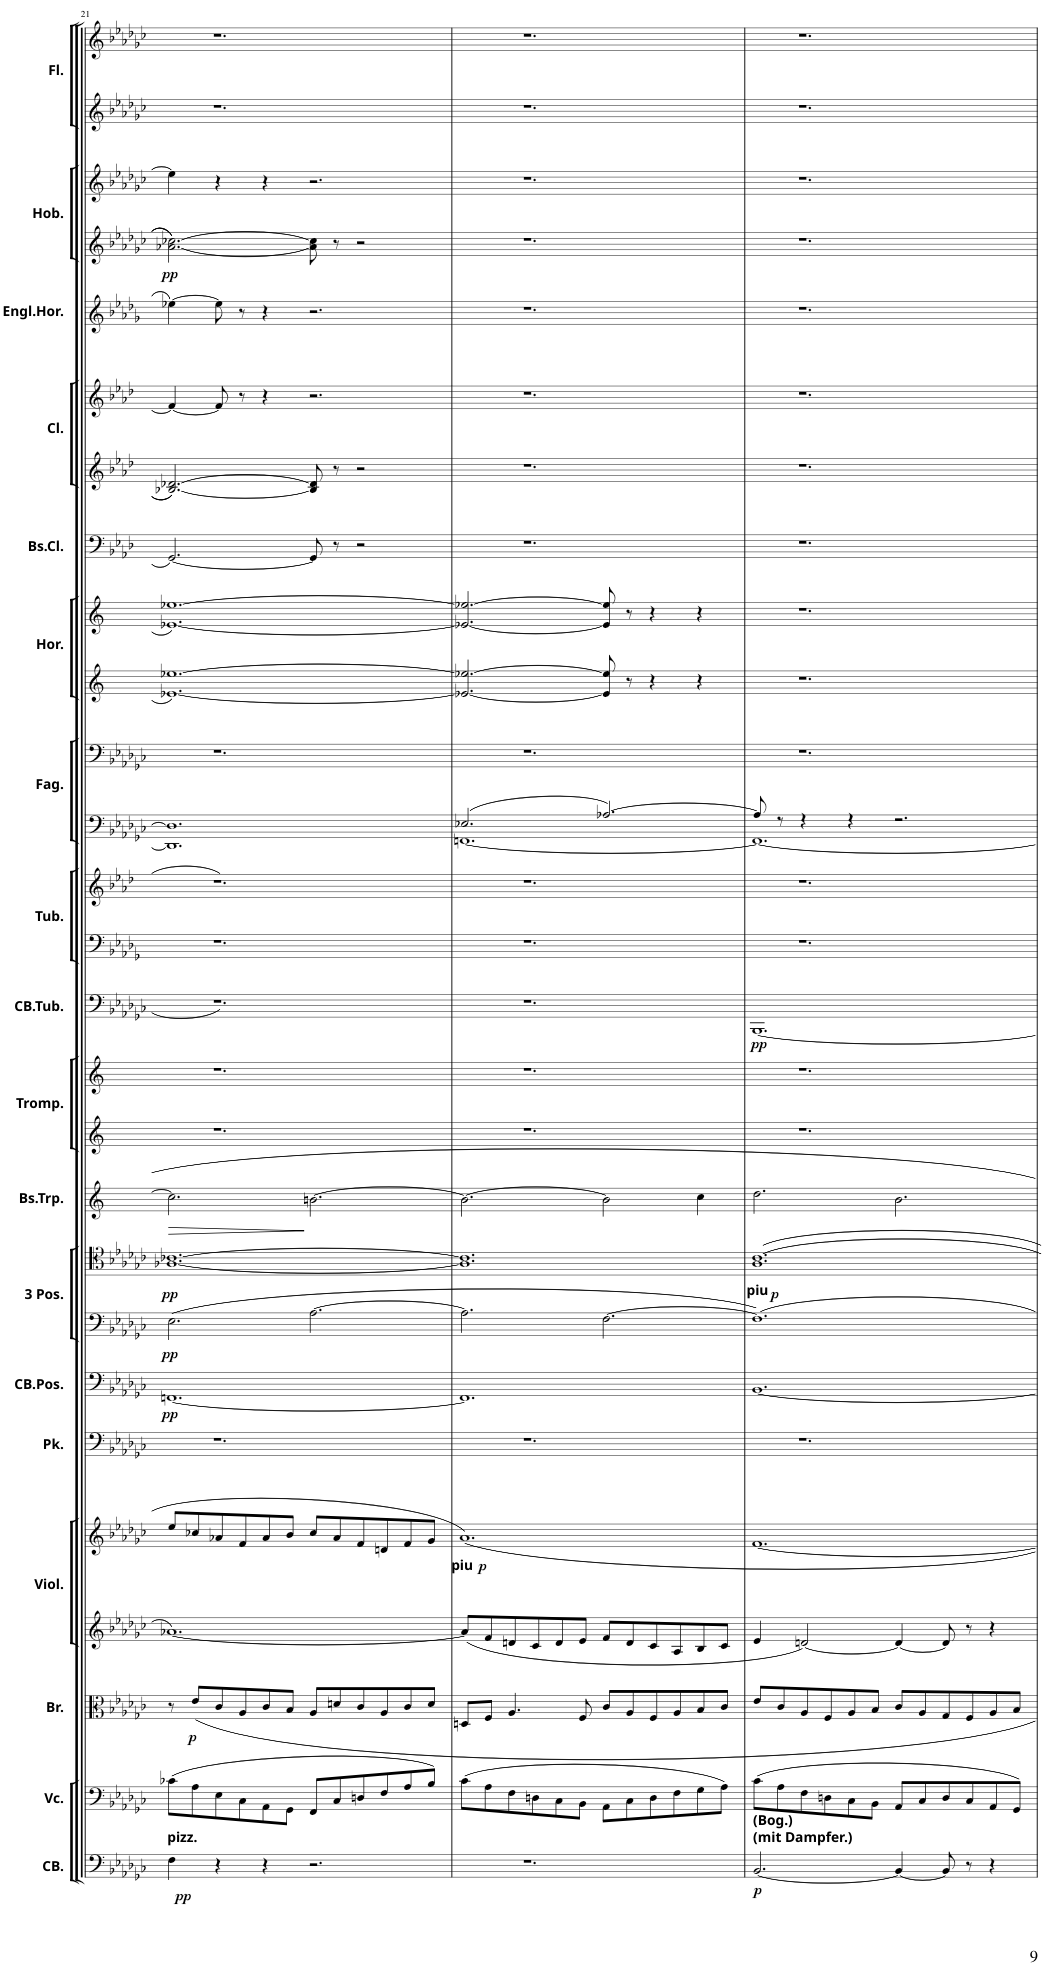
**kern	**dynam	**kern	**kern	**dynam	**kern	**kern	**dynam	**kern	**kern	**dynam	**kern	**dynam	**kern	**dynam	**kern	**dynam	**kern	**kern	**kern	**dynam	**kern	**kern	**kern	**kern	**kern	**kern	**kern	**kern	**kern	**kern	**kern	**dynam	**kern	**kern	**kern
*part27	*part27	*part26	*part25	*part25	*part24	*part23	*part23	*part22	*part21	*part21	*part20	*part20	*part19	*part19	*part18	*part18	*part17	*part16	*part15	*part15	*part14	*part13	*part12	*part11	*part10	*part9	*part8	*part7	*part6	*part5	*part4	*part4	*part3	*part2	*part1
*staff27	*staff27	*staff26	*staff25	*staff25	*staff24	*staff23	*staff23	*staff22	*staff21	*staff21	*staff20	*staff20	*staff19	*staff19	*staff18	*staff18	*staff17	*staff16	*staff15	*staff15	*staff14	*staff13	*staff12	*staff11	*staff10	*staff9	*staff8	*staff7	*staff6	*staff5	*staff4	*staff4	*staff3	*staff2	*staff1
*I"8 CONTRABASSE.	*	*I"12 VIOLONCELLE.	*I"12 BRATSCHEN.	*	*I"Violins	*I"16 erste  32 VIOLINEN.  16 zweite	*	*I"PAUKEN.	*I"1 CONTRABASS- POSAUNE. (C)	*	*I"2.u.3.	*	*I"1. 3 TENOR-BASS- POSAUNEN.	*	*I"1 BASS-TROMPETE. (Es.)	*	*I"2.u.3. (Es.)	*I"1. (Es.)  3 TROMPETTEN.	*I"1 CONTRABASS- TUBA. (C.)	*	*I"2 Bass. (F.)	*I"2 Tenor. (B)  4 TUBEN.	*I"3.	*I"1.u.2.  3 FAGOTTE.	*I"3.u.4.	*I"1.u.2.  4 HORNER.	*I"1 BASS- CLARINETTE. (B)	*I"2.u.3. (B.)	*I"1. (B.)  3 CLARINETTEN.	*I"ENGLISCHES HORN.	*I"2.u.3.	*	*I"1.  3 HOBOEN.	*I"2.u.3.	*I"1.  3 gr.FLOTEN.
*I'CB.	*	*I'Vc.	*I'Br.	*	*	*I'Viol.	*	*I'Pk.	*I'CB.Pos.	*	*	*	*I'3 Pos.	*	*I'Bs.Trp.	*	*	*I'Tromp.	*I'CB.Tub.	*	*	*I'Tub.	*	*I'Fag.	*	*I'Hor.	*I'Bs.Cl.	*	*I'Cl.	*I'Engl.Hor.	*	*	*I'Hob.	*	*I'Fl.
!!LO:PB:g=z
*clefF4	*	*clefF4	*clefC3	*	*clefG2	*clefG2	*	*clefF4	*clefF4	*	*clefF4	*	*clefC4	*	*clefG2	*	*clefG2	*clefG2	*clefF4	*	*clefF4	*clefG2	*clefF4	*clefF4	*clefG2	*clefG2	*clefF4	*clefG2	*clefG2	*clefG2	*clefG2	*	*clefG2	*clefG2	*clefG2
*Trd7c12	*	*	*	*	*	*	*	*	*	*	*	*	*	*	*Trd5c9	*	*Trd-2c-4	*Trd-2c-4	*	*	*	*Trd15c26	*	*	*Trd4c7	*Trd4c7	*Trd1c2	*Trd1c2	*Trd1c2	*Trd4c7	*	*	*	*	*
*k[b-e-a-d-g-c-]	*	*k[b-e-a-d-g-c-]	*k[b-e-a-d-g-c-]	*	*k[b-e-a-d-g-c-]	*k[b-e-a-d-g-c-]	*	*k[b-e-a-d-g-c-]	*k[b-e-a-d-g-c-]	*	*k[b-e-a-d-g-c-]	*	*k[b-e-a-d-g-c-]	*	*k[]	*	*k[]	*k[]	*k[b-e-a-d-g-c-]	*	*k[b-e-a-d-g-]	*k[b-e-a-d-]	*k[b-e-a-d-g-c-]	*k[b-e-a-d-g-c-]	*k[]	*k[]	*k[b-e-a-d-]	*k[b-e-a-d-]	*k[b-e-a-d-]	*k[b-e-a-d-g-]	*k[b-e-a-d-g-c-]	*	*k[b-e-a-d-g-c-]	*k[b-e-a-d-g-c-]	*k[b-e-a-d-g-c-]
*M6/4	*	*M6/4	*M6/4	*	*M6/4	*M6/4	*	*M6/4	*M6/4	*	*M6/4	*	*M6/4	*	*M6/4	*	*M6/4	*M6/4	*M6/4	*	*M6/4	*M6/4	*M6/4	*M6/4	*M6/4	*M6/4	*M6/4	*M6/4	*M6/4	*M6/4	*M6/4	*	*M6/4	*M6/4	*M6/4
=21	=21	=21	=21	=21	=21	=21	=21	=21	=21	=21	=21	=21	=21	=21	=21	=21	=21	=21	=21	=21	=21	=21	=21	=21	=21	=21	=21	=21	=21	=21	=21	=21	=21	=21	=21
!LO:TX:a:B:t=pizz.	!	!	!	!	!	!	!	!	!	!	!	!	!	!	!	!	!	!	!	!	!	!	!	!	!	!	!	!	!	!	!	!	!	!	!
!	!LO:DY:b	!	!	!	!	!	!	!	!	!LO:DY:b	!	!LO:DY:b	!	!LO:DY:b	!	!LO:HP:b	!	!	!	!	!	!	!	!	!	!	!	!	!	!	!	!LO:DY:b	!	!	!
4F\	pp	(8c-X\L	8r	.	[1.a-X	8ee-/L	.	1.r	[1.FFn	pp	(2.E-\	pp	[1.A-X [1.c-X	pp	2.cc\]	>	1.r	1.r	1.r	.	1.r	1.r	1.DD] 1.D]	1.r	[1.e-X [1.ee-X	[1.e-X [1.ee-X	[2.GG/	[2.B-X/ [2.d-X/	4f/_	[4ee-X\	[2.a-X\ [2.cc-X\	pp	4ee-\]	1.r	1.r
!	!	!	!	!LO:DY:b	!	!	!	!	!	!	!	!	!	!	!	!	!	!	!	!	!	!	!	!	!	!	!	!	!	!	!	!	!	!	!
.	.	8A-\	8e-/L	p	.	8cc-X/	.	.	.	.	.	.	.	.	.	.	.	.	.	.	.	.	.	.	.	.	.	.	.	.	.	.	.	.	.
4r	.	8E-\	8c-/	.	.	8a-X/	.	.	.	.	.	.	.	.	.	.	.	.	.	.	.	.	.	.	.	.	.	.	8f/]	8ee-\]	.	.	4r	.	.
.	.	8C-\	8A-/	.	.	8f/	.	.	.	.	.	.	.	.	.	.	.	.	.	.	.	.	.	.	.	.	.	.	8r	8r	.	.	.	.	.
4r	.	8AA-\	8c-/	.	.	8a-/	.	.	.	.	.	.	.	.	.	.	.	.	.	.	.	.	.	.	.	.	.	.	4r	4r	.	.	4r	.	.
.	.	8GG-\J	8B-/J	.	.	8b-/J	.	.	.	.	.	.	.	.	.	.	.	.	.	.	.	.	.	.	.	.	.	.	.	.	.	.	.	.	.
2.r	.	8FF/L	8A-/L	.	.	8cc-/L	.	.	.	.	[2.A-\	.	.	.	[2.bn\	]	.	.	.	.	.	.	.	.	.	.	8GG/]	8B-/] 8d-/]	2.r	2.r	8a-\] 8cc-\]	.	2.r	.	.
.	.	8C-/	8dn/	.	.	8a-/	.	.	.	.	.	.	.	.	.	.	.	.	.	.	.	.	.	.	.	.	8r	8r	.	.	8r	.	.	.	.
.	.	8Dn/	8c-/	.	.	8f/	.	.	.	.	.	.	.	.	.	.	.	.	.	.	.	.	.	.	.	.	2r	2r	.	.	2r	.	.	.	.
.	.	8F/	8A-/	.	.	8dn/	.	.	.	.	.	.	.	.	.	.	.	.	.	.	.	.	.	.	.	.	.	.	.	.	.	.	.	.	.
.	.	8A-/	8c-/	.	.	8f/	.	.	.	.	.	.	.	.	.	.	.	.	.	.	.	.	.	.	.	.	.	.	.	.	.	.	.	.	.
.	.	8B-/J)	8d/J	.	.	8g-/J	.	.	.	.	.	.	.	.	.	.	.	.	.	.	.	.	.	.	.	.	.	.	.	.	.	.	.	.	.
=22	=22	=22	=22	=22	=22	=22	=22	=22	=22	=22	=22	=22	=22	=22	=22	=22	=22	=22	=22	=22	=22	=22	=22	=22	=22	=22	=22	=22	=22	=22	=22	=22	=22	=22	=22
*	*	*	*	*	*	*	*	*	*	*	*	*	*	*	*	*	*	*	*	*	*	*	*^	*	*	*	*	*	*	*	*	*	*	*	*
!	!	!	!	!	!	!LO:TX:b:B:t=piu	!	!	!	!	!	!	!	!	!	!	!	!	!	!	!	!	!	!	!	!	!	!	!	!	!	!	!	!	!	!
!	!	!	!	!	!	!	!LO:DY:b	!	!	!	!	!	!	!	!	!	!	!	!	!	!	!	!	!	!	!	!	!	!	!	!	!	!	!	!	!
1.r	.	(8c-\L	8Dn/L	.	(8a-/L]	1.a-	p	1.r	1.FF]	.	2.A-\]	.	1.A-] 1.c-]	.	2.b\_	.	1.r	1.r	1.r	.	1.r	1.r	(2.E-X/	[1.FFn	1.r	2.e-X/_ 2.ee-X/_	2.e-X/_ 2.ee-X/_	1.r	1.r	1.r	1.r	1.r	.	1.r	1.r	1.r
.	.	8A-\	8F/J	.	8f/	.	.	.	.	.	.	.	.	.	.	.	.	.	.	.	.	.	.	.	.	.	.	.	.	.	.	.	.	.	.	.
.	.	8F\	4.A-/	.	8dn/	.	.	.	.	.	.	.	.	.	.	.	.	.	.	.	.	.	.	.	.	.	.	.	.	.	.	.	.	.	.	.
.	.	8Dn\	.	.	8c-/	.	.	.	.	.	.	.	.	.	.	.	.	.	.	.	.	.	.	.	.	.	.	.	.	.	.	.	.	.	.	.
.	.	8C-\	.	.	8d/	.	.	.	.	.	.	.	.	.	.	.	.	.	.	.	.	.	.	.	.	.	.	.	.	.	.	.	.	.	.	.
.	.	8BB-\J	8F/	.	8e-/J	.	.	.	.	.	.	.	.	.	.	.	.	.	.	.	.	.	.	.	.	.	.	.	.	.	.	.	.	.	.	.
.	.	8AA-\L	8c-/L	.	8f/L	.	.	.	.	.	[2.F\	.	.	.	2b\]	.	.	.	.	.	.	.	[2.A-X/)	.	.	8e-/] 8ee-/]	8e-/] 8ee-/]	.	.	.	.	.	.	.	.	.
.	.	8C-\	8A-/	.	8d/	.	.	.	.	.	.	.	.	.	.	.	.	.	.	.	.	.	.	.	.	8r	8r	.	.	.	.	.	.	.	.	.
.	.	8D\	8F/	.	8c-/	.	.	.	.	.	.	.	.	.	.	.	.	.	.	.	.	.	.	.	.	4r	4r	.	.	.	.	.	.	.	.	.
.	.	8F\	8A-/	.	8A-/	.	.	.	.	.	.	.	.	.	.	.	.	.	.	.	.	.	.	.	.	.	.	.	.	.	.	.	.	.	.	.
.	.	8G-\	8B-/	.	8B-/	.	.	.	.	.	.	.	.	.	4cc\	.	.	.	.	.	.	.	.	.	.	4r	4r	.	.	.	.	.	.	.	.	.
.	.	8A-\J)	8c-/J	.	8c-/J	.	.	.	.	.	.	.	.	.	.	.	.	.	.	.	.	.	.	.	.	.	.	.	.	.	.	.	.	.	.	.
=23	=23	=23	=23	=23	=23	=23	=23	=23	=23	=23	=23	=23	=23	=23	=23	=23	=23	=23	=23	=23	=23	=23	=23	=23	=23	=23	=23	=23	=23	=23	=23	=23	=23	=23	=23	=23
!	!	!	!	!	!	!	!	!	!	!	!	!	!LO:TX:b:B:t=piu	!	!	!	!	!	!	!	!	!	!	!	!	!	!	!	!	!	!	!	!	!	!	!
!LO:TX:a:B:t=(mit Dampfer.)	!	!	!	!	!	!	!	!	!	!	!	!	!	!	!	!	!	!	!	!	!	!	!	!	!	!	!	!	!	!	!	!	!	!	!	!
!LO:TX:a:B:t=(Bog.)	!	!	!	!	!	!	!	!	!	!	!	!	!	!	!	!	!	!	!	!	!	!	!	!	!	!	!	!	!	!	!	!	!	!	!	!
!	!LO:DY:b	!	!	!	!	!	!	!	!	!	!	!	!	!LO:DY:b	!	!	!	!	!	!LO:DY:b	!	!	!	!	!	!	!	!	!	!	!	!	!	!	!	!
[2.BB-/	p	(8c-\L	8e-/L	.	4e-/	[1.f	.	1.r	[1.BB-	.	1.F])	.	1.A- 1.c-	p	2.dd\	.	1.r	1.r	[1.BBB-	pp	1.r	1.r	8A-/]	1.FF_	1.r	1.r	1.r	1.r	1.r	1.r	1.r	1.r	.	1.r	1.r	1.r
.	.	8A-\	8c-/	.	.	.	.	.	.	.	.	.	.	.	.	.	.	.	.	.	.	.	8r	.	.	.	.	.	.	.	.	.	.	.	.	.
.	.	8F\	8A-/	.	[2dn/)	.	.	.	.	.	.	.	.	.	.	.	.	.	.	.	.	.	4r	.	.	.	.	.	.	.	.	.	.	.	.	.
.	.	8Dn\	8F/	.	.	.	.	.	.	.	.	.	.	.	.	.	.	.	.	.	.	.	.	.	.	.	.	.	.	.	.	.	.	.	.	.
.	.	8C-\	8A-/	.	.	.	.	.	.	.	.	.	.	.	.	.	.	.	.	.	.	.	4r	.	.	.	.	.	.	.	.	.	.	.	.	.
.	.	8BB-\J	8B-/J	.	.	.	.	.	.	.	.	.	.	.	.	.	.	.	.	.	.	.	.	.	.	.	.	.	.	.	.	.	.	.	.	.
4BB-/_	.	8AA-/L	8c-/L	.	4d/_	.	.	.	.	.	.	.	.	.	2.b\	.	.	.	.	.	.	.	2.r	.	.	.	.	.	.	.	.	.	.	.	.	.
.	.	8C-/	8A-/	.	.	.	.	.	.	.	.	.	.	.	.	.	.	.	.	.	.	.	.	.	.	.	.	.	.	.	.	.	.	.	.	.
8BB-/]	.	8D/	8G-/	.	8d/]	.	.	.	.	.	.	.	.	.	.	.	.	.	.	.	.	.	.	.	.	.	.	.	.	.	.	.	.	.	.	.
8r	.	8C-/	8F/	.	8r	.	.	.	.	.	.	.	.	.	.	.	.	.	.	.	.	.	.	.	.	.	.	.	.	.	.	.	.	.	.	.
4r	.	8AA-/	8A-/	.	4r	.	.	.	.	.	.	.	.	.	.	.	.	.	.	.	.	.	.	.	.	.	.	.	.	.	.	.	.	.	.	.
.	.	8GG-/J)	8B-/J	.	.	.	.	.	.	.	.	.	.	.	.	.	.	.	.	.	.	.	.	.	.	.	.	.	.	.	.	.	.	.	.	.
*	*	*	*	*	*	*	*	*	*	*	*	*	*	*	*	*	*	*	*	*	*	*	*v	*v	*	*	*	*	*	*	*	*	*	*	*	*
=	=	=	=	=	=	=	=	=	=	=	=	=	=	=	=	=	=	=	=	=	=	=	=	=	=	=	=	=	=	=	=	=	=	=	=
*-	*-	*-	*-	*-	*-	*-	*-	*-	*-	*-	*-	*-	*-	*-	*-	*-	*-	*-	*-	*-	*-	*-	*-	*-	*-	*-	*-	*-	*-	*-	*-	*-	*-	*-	*-
